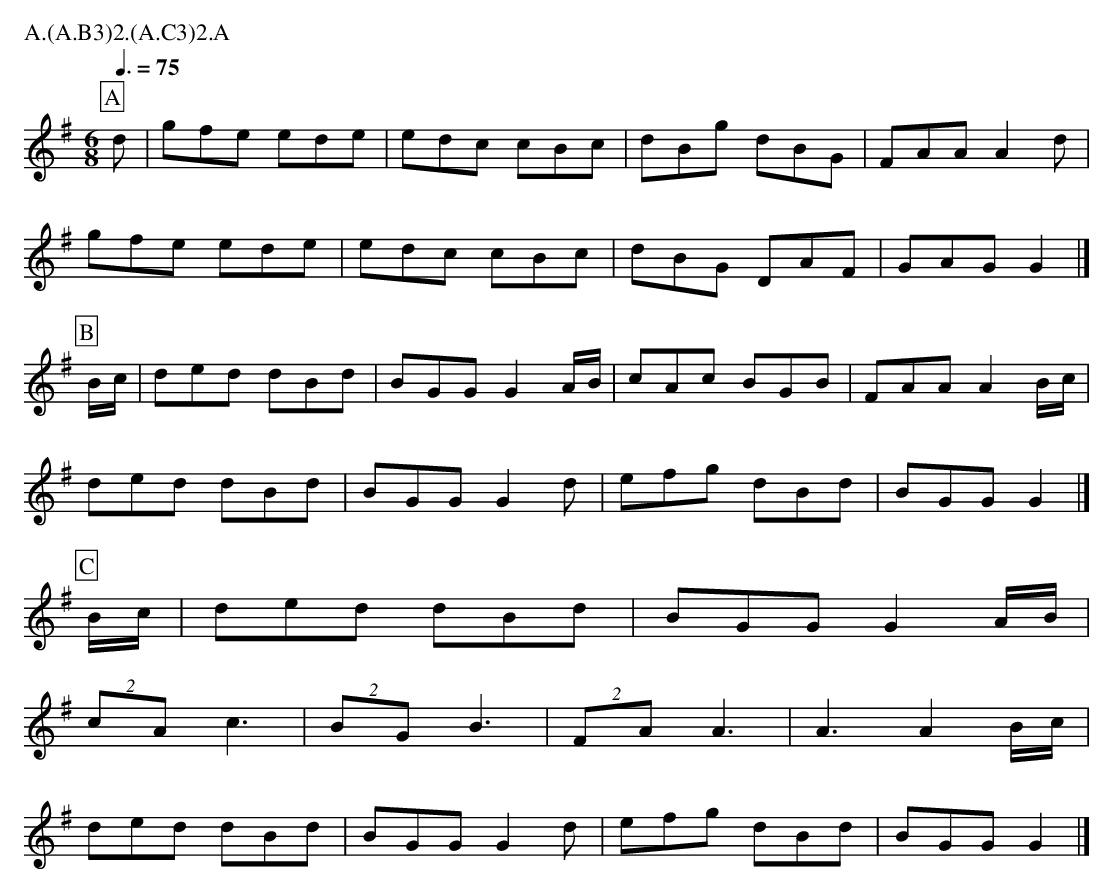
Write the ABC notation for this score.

X:1
T:Valentine Fieldtown
M:6/8
L:1/8
Q:3/8=75
P:A.(A.B3)2.(A.C3)2.A
K:G
P:A
d|gfe ede|edc cBc   |dBg dBG|FAA A2d|
gfe ede|edc cBc   |dBG DAF|GAG G2|]
P:B
B/c/|ded dBd|BGG G2A/B/|cAc BGB|FAA A2B/c/|
ded dBd|BGG G2d   |efg dBd|BGG G2|]
P:C
B/c/|ded dBd|BGG G2A/B/|
(2cA c3|(2BG B3|(2FA A3|A3 A2 B/2c/2|
ded dBd|BGG G2d   |efg dBd|BGG G2|]
W:
W:
W:
W: Play smoothly
